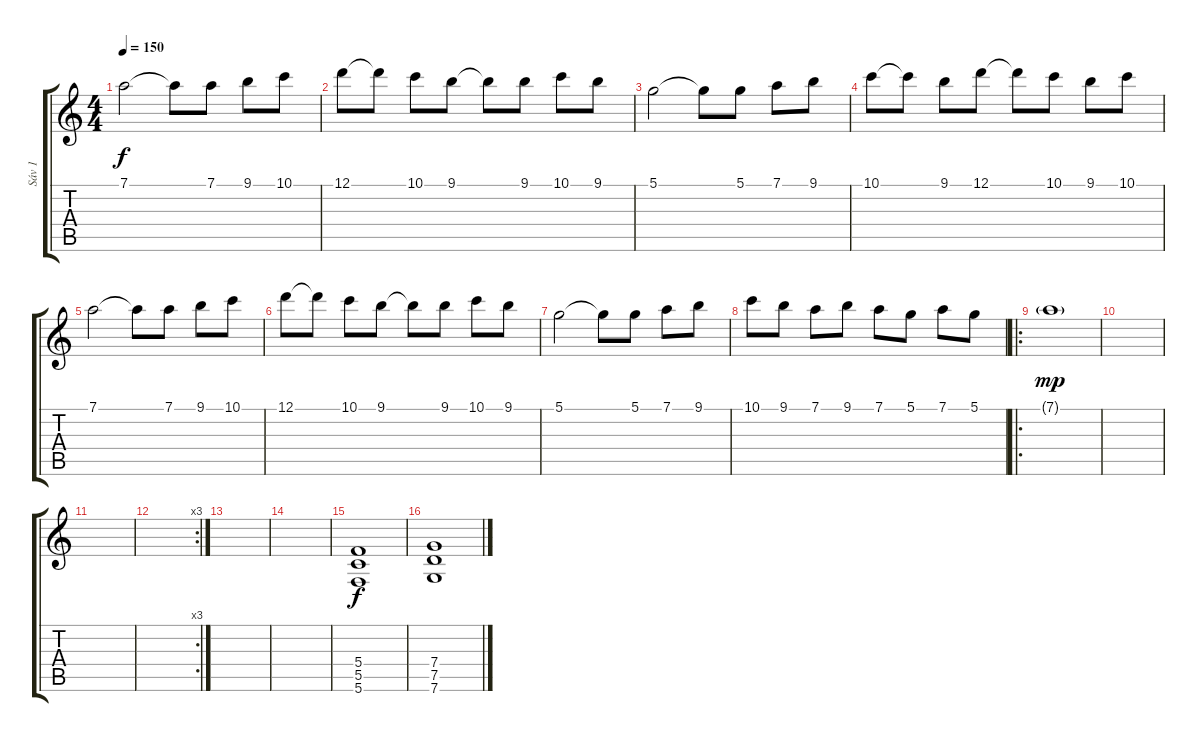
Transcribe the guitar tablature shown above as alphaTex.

\track ("Sáv 1" "Sáv 1") {instrument distortionguitar}
\staff {score tabs}
\tuning (D4 A3 F3 C3 G2 C2) {hide}
\ts (4 4)
\tempo 150
\clef g2
\ks c
7.1.2{dy f} 7.1{t}.8 7.1.8 9.1.8 10.1.8 |
12.1.8 12.1{t}.8 10.1.8 9.1.8 9.1{t}.8 9.1.8 10.1.8 9.1.8 |
5.1.2 5.1{t}.8 5.1.8 7.1.8 9.1.8 |
10.1.8 10.1{t}.8 9.1.8 12.1.8 12.1{t}.8 10.1.8 9.1.8 10.1.8 |
7.1.2 7.1{t}.8 7.1.8 9.1.8 10.1.8 |
12.1.8 12.1{t}.8 10.1.8 9.1.8 9.1{t}.8 9.1.8 10.1.8 9.1.8 |
5.1.2 5.1{t}.8 5.1.8 7.1.8 9.1.8 |
10.1.8 9.1.8 7.1.8 9.1.8 7.1.8 5.1.8 7.1.8 5.1.8 |
\ro
7.1{g}.1{dy mp} |
|
|
\rc 3
|
|
|
(5.4 5.5 5.6).1{dy f} |
(7.4 7.5 7.6).1
